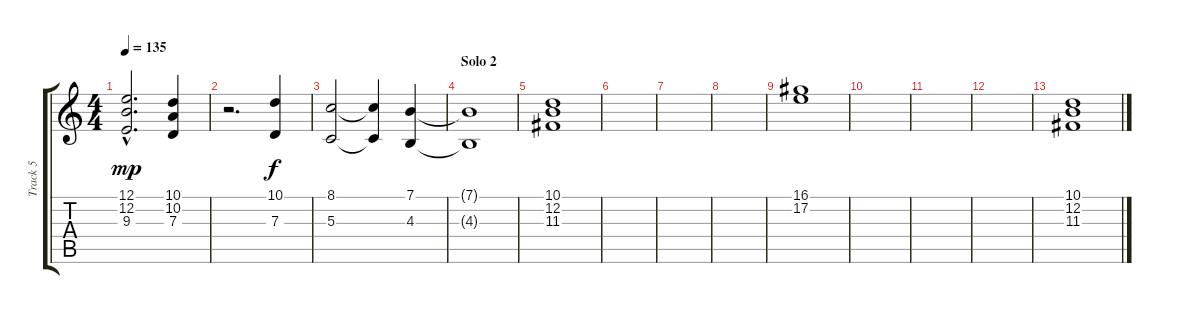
\track ("Track 5" "Track 5") {instrument acousticgrandpiano}
\staff {score tabs}
\tuning (E4 B3 G3 D3 A2 E2) {hide}
\ts (4 4)
\tempo 135
\clef g2
\ks c
(12.1{hac} 12.2{hac} 9.3{hac}).2{d dy mp} (10.1 10.2 7.3).4 |
r.2{d} (10.1 7.3).4{dy f} |
(8.1 5.3).2 (8.1{t} 5.3{t}).4 (7.1 4.3).4 |
\section ("" "Solo 2")
(7.1{t} 4.3{t}).1 |
(10.1 12.2 11.3).1 |
|
|
|
(16.1 17.2).1 |
|
|
|
(10.1 12.2 11.3).1
